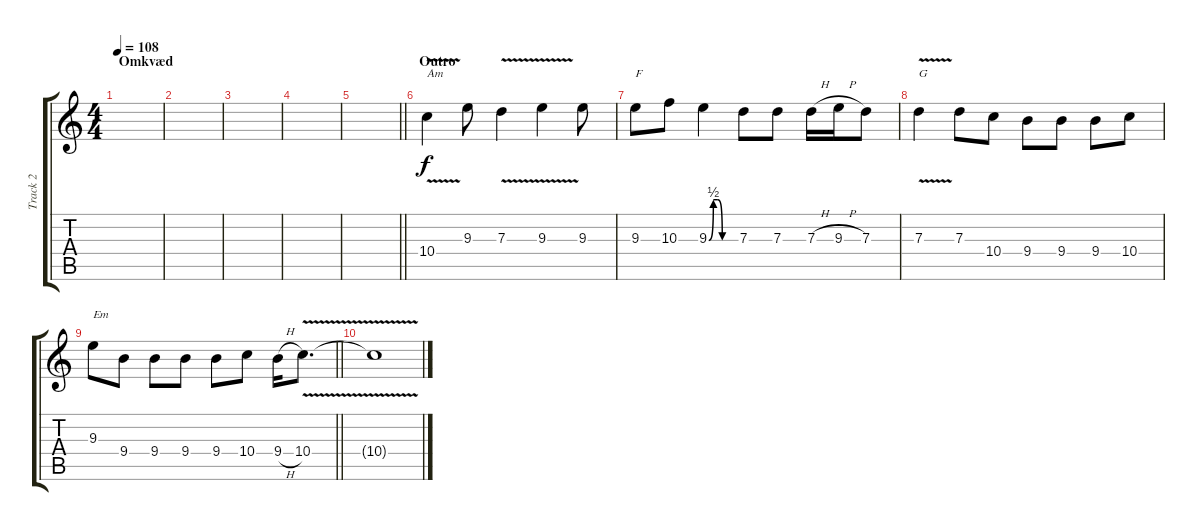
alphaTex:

\track ("Track 2" "Track 2") {instrument overdrivenguitar}
\staff {score tabs}
\tuning (E4 B3 G3 D3 A2 E2) {hide}
\ts (4 4)
\section ("" "Omkvæd")
\tempo 108
\clef g2
\ks c
|
|
|
|
\barLineRight lightlight
|
\section ("" "Outro")
10.4{v}.4{txt "Am"} 9.3.8 7.3{v}.4 9.3{v}.4 9.3.8 |
9.3.8{txt "F"} 10.3.8 9.3{be (custom 0 0 10 2 20 2 30 0 60 0)}.4 7.3.8 7.3.8 7.3{h}.16 9.3{h}.16 7.3.8 |
7.3{v}.4{txt "G"} 7.3.8 10.4.8 9.4.8 9.4.8 9.4.8 10.4.8 |
\barLineRight lightlight
9.3.8{txt "Em"} 9.4.8 9.4.8 9.4.8 9.4.8 10.4.8 9.4{h}.16 10.4{v}.8{d} |
10.4{t}.1
